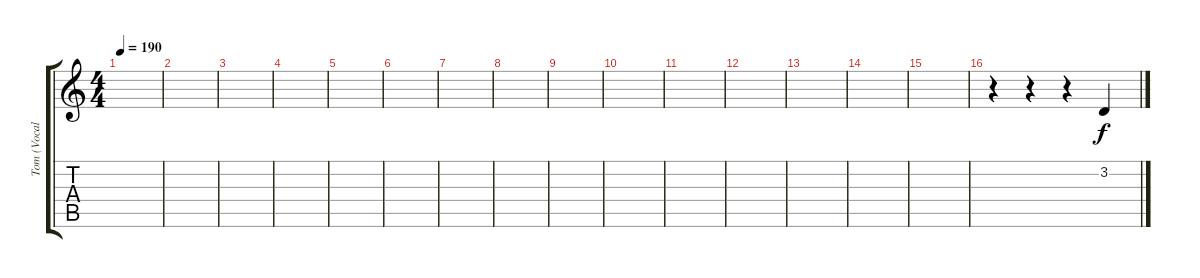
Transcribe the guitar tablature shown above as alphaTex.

\track ("Tom (Vocals 2)" "Tom (Vocal") {instrument tenorsax}
\staff {score tabs}
\tuning (E4 B3 G3 D3 A2 E2) {hide}
\ts (4 4)
\tempo 190
\clef g2
\ks c
|
|
|
|
|
|
|
|
|
|
|
|
|
|
|
r.4{volume 16} r.4 r.4 3.2.4
